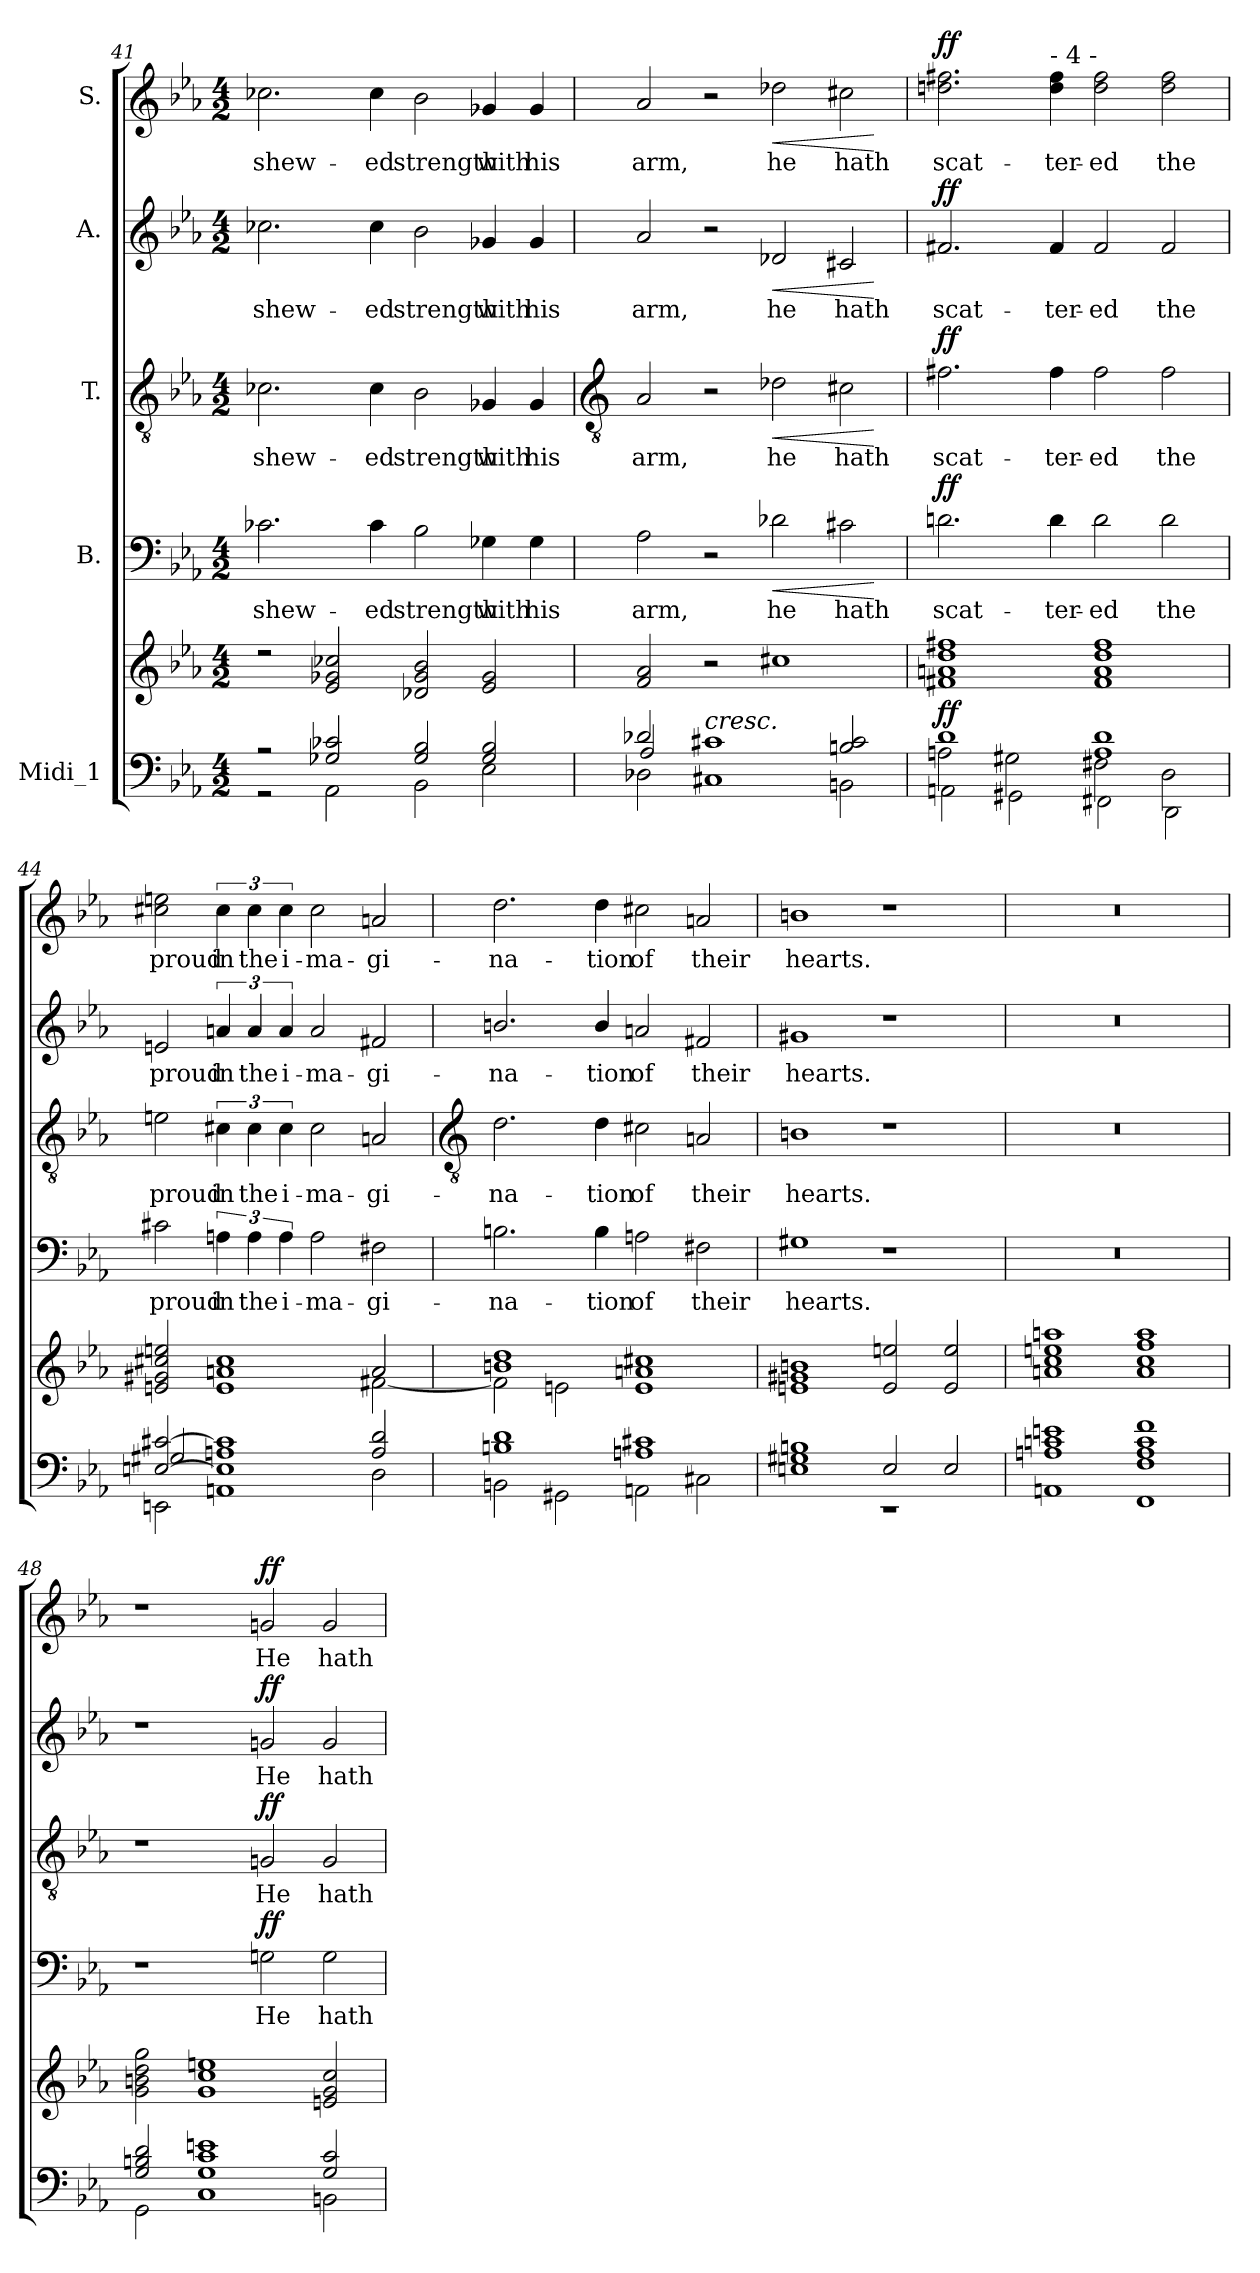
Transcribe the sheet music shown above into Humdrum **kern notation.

**kern	**kern	**dynam	**kern	**text	**dynam	**kern	**text	**dynam	**kern	**text	**dynam	**kern	**text	**dynam
*part5	*part5	*part5	*part4	*part4	*part4	*part3	*part3	*part3	*part2	*part2	*part2	*part1	*part1	*part1
*staff6	*staff5	*staff5/6	*staff4	*staff4	*staff4	*staff3	*staff3	*staff3	*staff2	*staff2	*staff2	*staff1	*staff1	*staff1
*I"Midi_1	*	*	*I"B.	*	*	*I"T.	*	*	*I"A.	*	*	*I"S.	*	*
*clefF4	*clefG2	*	*clefF4	*	*	*clefGv2	*	*	*clefG2	*	*	*clefG2	*	*
*k[b-e-a-]	*k[b-e-a-]	*	*k[b-e-a-]	*	*	*k[b-e-a-]	*	*	*k[b-e-a-]	*	*	*k[b-e-a-]	*	*
*E-:	*E-:	*	*E-:	*	*	*E-:	*	*	*E-:	*	*	*E-:	*	*
*M4/2	*M4/2	*	*M4/2	*	*	*M4/2	*	*	*M4/2	*	*	*M4/2	*	*
=41	=41	=41	=41	=41	=41	=41	=41	=41	=41	=41	=41	=41	=41	=41
*^	*^	*	*	*	*	*	*	*	*	*	*	*	*	*
!	!	!	!	!	!	!LO:LY:b	!	!	!LO:LY:b	!	!	!LO:LY:b	!	!	!LO:LY:b	!
2r	2r	2r	0ryy	.	2.c-X\	shew-	.	2.c-X	shew-	.	2.cc-X	shew-	.	2.cc-X	shew-	.
2G-X/ 2c-X/	2AA-\	2e-/ 2g-X/ 2cc-X/	.	.	.	.	.	.	.	.	.	.	.	.	.	.
!	!	!	!	!	!	!LO:LY:b	!	!	!LO:LY:b	!	!	!LO:LY:b	!	!	!LO:LY:b	!
.	.	.	.	.	4c-\	-ed	.	4c-	-ed	.	4cc-	-ed	.	4cc-	-ed	.
!	!	!	!	!	!	!LO:LY:b	!	!	!LO:LY:b	!	!	!LO:LY:b	!	!	!LO:LY:b	!
2G-/ 2B-/	2BB-\	2d-X/ 2g-/ 2b-/	.	.	2B-\	strength	.	2B-	strength	.	2b-	strength	.	2b-	strength	.
!	!	!	!	!	!	!LO:LY:b	!	!	!LO:LY:b	!	!	!LO:LY:b	!	!	!LO:LY:b	!
2G-/ 2B-/	2E-\	2e-/ 2g-/	.	.	4G-X\	with	.	4G-X	with	.	4g-X	with	.	4g-X	with	.
!	!	!	!	!	!	!LO:LY:b	!	!	!LO:LY:b	!	!	!LO:LY:b	!	!	!LO:LY:b	!
.	.	.	.	.	4G-\	his	.	4G-	his	.	4g-	his	.	4g-	his	.
*v	*v	*	*	*	*	*	*	*	*	*	*	*	*	*	*	*
!!LO:LB:g=z
=42	=42	=42	=42	=42	=42	=42	=42	=42	=42	=42	=42	=42	=42	=42	=42
*	*	*	*	*	*	*	*clefGv2	*	*	*	*	*	*	*	*
*^	*	*	*	*	*	*	*	*	*	*	*	*	*	*	*
*	*^	*	*	*	*	*	*	*	*	*	*	*	*	*	*	*
!	!	!	!	!	!	!	!LO:LY:b	!	!	!LO:LY:b	!	!	!LO:LY:b	!	!	!LO:LY:b	!
2d-X/	2A-/	2D-X\	2f/ 2a-/	0ryy	.	2A-	arm,	.	2A-	arm,	.	2a-	arm,	.	2a-	arm,	.
!LO:TX:a:i:t=cresc.	!	!	!	!	!	!	!	!	!	!	!	!	!	!	!	!	!
1c#X/	1.ryy	1C#X\	2r	.	.	2r	.	.	2r	.	.	2r	.	.	2r	.	.
!	!	!	!	!	!	!	!LO:LY:b	!LO:HP:b	!	!LO:LY:b	!LO:HP:b	!	!LO:LY:b	!LO:HP:b	!	!LO:LY:b	!LO:HP:b
.	.	.	1cc#X/	.	.	2d-X	he	<	2d-X	he	<	2d-X	he	<	2dd-X	he	<
!	!	!	!	!	!	!	!LO:LY:b	!	!	!LO:LY:b	!	!	!LO:LY:b	!	!	!LO:LY:b	!
2Bn/ 2c#/	.	2BBn\	.	.	.	2c#X	hath	.	2c#X	hath	.	2c#X	hath	.	2cc#X	hath	.
*v	*v	*v	*	*	*	*	*	*	*	*	*	*	*	*	*	*	*
*	*v	*v	*	*	*	*	*	*	*	*	*	*	*	*	*
.	.	.	.	.	[	.	.	[	.	.	[	.	.	[
=43	=43	=43	=43	=43	=43	=43	=43	=43	=43	=43	=43	=43	=43	=43
*^	*^	*	*	*	*	*	*	*	*	*	*	*	*	*
*	*^	*	*	*	*	*	*	*	*	*	*	*	*	*	*	*
!	!	!	!	!	!LO:DY:a=2	!	!LO:LY:b	!LO:DY:a	!	!LO:LY:b	!LO:DY:a	!	!LO:LY:b	!LO:DY:a	!	!LO:LY:b	!LO:DY:a
1d/	2An	2AAn\	1f#X/ 1an/ 1dd/ 1ff#X/	0ryy	ff	2.dn	scat-	ff	2.f#X	scat-	ff	2.f#X	scat-	ff	2.ddn 2.ff#X	scat-	ff
.	2G#X	2GG#X\	.	.	.	.	.	.	.	.	.	.	.	.	.	.	.
!	!	!	!	!	!	!	!	!	!	!	!	!	!	!	!LO:TX:a:t=- 4 -	!	!
!	!	!	!	!	!	!	!LO:LY:b	!	!	!LO:LY:b	!	!	!LO:LY:b	!	!	!LO:LY:b	!
.	.	.	.	.	.	4d	-ter-	.	4f#	-ter-	.	4f#	-ter-	.	4dd 4ff#	-ter-	.
!	!	!	!	!	!	!	!LO:LY:b	!	!	!LO:LY:b	!	!	!LO:LY:b	!	!	!LO:LY:b	!
1A/ 1d/	2F#X	2FF#X\	1f#/ 1a/ 1dd/ 1ff#/	.	.	2d	-ed	.	2f#	-ed	.	2f#	-ed	.	2dd 2ff#	-ed	.
!	!	!	!	!	!	!	!LO:LY:b	!	!	!LO:LY:b	!	!	!LO:LY:b	!	!	!LO:LY:b	!
.	2D	2DD\	.	.	.	2d	the	.	2f#	the	.	2f#	the	.	2dd 2ff#	the	.
=44	=44	=44	=44	=44	=44	=44	=44	=44	=44	=44	=44	=44	=44	=44	=44	=44	=44
!	!	!	!	!	!	!	!LO:LY:b	!	!	!LO:LY:b	!	!	!LO:LY:b	!	!	!LO:LY:b	!
[2E/ [2c#/	2G#/	2EEn\	2en/ 2g#X/ 2cc#X/ 2een/	2ryy	.	2c#X	proud	.	2en	proud	.	2en	proud	.	2cc#X 2een	proud	.
!	!	!	!	!	!	!	!LO:LY:b	!	!	!LO:LY:b	!	!	!LO:LY:b	!	!	!LO:LY:b	!
1E/] 1c#/]	1An\	1AAn\	1an/ 1cc#/	1e\	.	6An	in	.	6c#X	in	.	6an	in	.	6cc#	in	.
!	!	!	!	!	!	!	!LO:LY:b	!	!	!LO:LY:b	!	!	!LO:LY:b	!	!	!LO:LY:b	!
.	.	.	.	.	.	6A	the	.	6c#	the	.	6a	the	.	6cc#	the	.
!	!	!	!	!	!	!	!LO:LY:b	!	!	!LO:LY:b	!	!	!LO:LY:b	!	!	!LO:LY:b	!
.	.	.	.	.	.	6A	i-	.	6c#	i-	.	6a	i-	.	6cc#	i-	.
!	!	!	!	!	!	!	!LO:LY:b	!	!	!LO:LY:b	!	!	!LO:LY:b	!	!	!LO:LY:b	!
.	.	.	.	.	.	2A	-ma-	.	2c#	-ma-	.	2a	-ma-	.	2cc#	-ma-	.
!	!	!	!	!	!	!	!LO:LY:b	!	!	!LO:LY:b	!	!	!LO:LY:b	!	!	!LO:LY:b	!
2A/ 2d/	2ryy	2D\	2a/	[2f#X\	.	2F#X	-gi-	.	2An	-gi-	.	2f#X	-gi-	.	2an	-gi-	.
*v	*v	*v	*	*	*	*	*	*	*	*	*	*	*	*	*	*	*
!!LO:LB:g=z
=45	=45	=45	=45	=45	=45	=45	=45	=45	=45	=45	=45	=45	=45	=45	=45
*	*	*	*	*	*	*	*clefGv2	*	*	*	*	*	*	*	*
*^	*	*	*	*	*	*	*	*	*	*	*	*	*	*	*
*	*^	*	*	*	*	*	*	*	*	*	*	*	*	*	*	*
!	!	!	!	!	!	!	!LO:LY:b	!	!	!LO:LY:b	!	!	!LO:LY:b	!	!	!LO:LY:b	!
*	*v	*v	*	*	*	*	*	*	*	*	*	*	*	*	*	*	*
1Bn/ 1d/	2BBn\	1b/ 1dd/	2f#\]	.	2.Bn	-na-	.	2.d	-na-	.	2.bn/	-na-	.	2.dd	-na-	.
.	2GG#X\	.	2en\	.	.	.	.	.	.	.	.	.	.	.	.	.
!	!	!	!	!	!	!LO:LY:b	!	!	!LO:LY:b	!	!	!LO:LY:b	!	!	!LO:LY:b	!
.	.	.	.	.	4B	-tion	.	4d	-tion	.	4b/	-tion	.	4dd	-tion	.
!	!	!	!	!	!	!LO:LY:b	!	!	!LO:LY:b	!	!	!LO:LY:b	!	!	!LO:LY:b	!
1An/ 1c#X/	2AAn\	1an/ 1cc#X/	1e\	.	2An	of	.	2c#X	of	.	2an	of	.	2cc#X	of	.
!	!	!	!	!	!	!LO:LY:b	!	!	!LO:LY:b	!	!	!LO:LY:b	!	!	!LO:LY:b	!
.	2C#X\	.	.	.	2F#X	their	.	2An	their	.	2f#X	their	.	2an	their	.
=46	=46	=46	=46	=46	=46	=46	=46	=46	=46	=46	=46	=46	=46	=46	=46	=46
!	!	!	!	!	!	!LO:LY:b	!	!	!LO:LY:b	!	!	!LO:LY:b	!	!	!LO:LY:b	!
1En/ 1G#X/ 1Bn/	1ryy	1en/ 1g#X/ 1bn/	0ryy	.	1G#X	hearts.	.	1Bn	hearts.	.	1g#X	hearts.	.	1bn	hearts.	.
2E/	1r	2e/ 2een/	.	.	1r	.	.	1r	.	.	1r	.	.	1r	.	.
2E/	.	2e/ 2ee/	.	.	.	.	.	.	.	.	.	.	.	.	.	.
=47	=47	=47	=47	=47	=47	=47	=47	=47	=47	=47	=47	=47	=47	=47	=47	=47
1An/ 1cn/ 1en/	1AAn\	1an/ 1cc/ 1een/ 1aan/	0ryy	.	0r	.	.	0r	.	.	0r	.	.	0r	.	.
1F/ 1A/ 1c/ 1f/	1FF\	1a/ 1cc/ 1ff/ 1aa/	.	.	.	.	.	.	.	.	.	.	.	.	.	.
=48	=48	=48	=48	=48	=48	=48	=48	=48	=48	=48	=48	=48	=48	=48	=48	=48
2G/ 2Bn/ 2d/	2GG\	2g\ 2bn\ 2dd\ 2gg\	0ryy	.	1r	.	.	1r	.	.	1r	.	.	1r	.	.
1G/ 1c/ 1en/	1C\	1g/ 1cc/ 1een/	.	.	.	.	.	.	.	.	.	.	.	.	.	.
!	!	!	!	!	!	!LO:LY:b	!LO:DY:a	!	!LO:LY:b	!LO:DY:a	!	!LO:LY:b	!LO:DY:a	!	!LO:LY:b	!LO:DY:a
.	.	.	.	.	2Gn	He	ff	2Gn	He	ff	2gn	He	ff	2gn	He	ff
!	!	!	!	!	!	!LO:LY:b	!	!	!LO:LY:b	!	!	!LO:LY:b	!	!	!LO:LY:b	!
2G/ 2c/	2BBn\	2en/ 2g/ 2cc/	.	.	2G	hath	.	2G	hath	.	2g	hath	.	2g	hath	.
*v	*v	*	*	*	*	*	*	*	*	*	*	*	*	*	*	*
*	*v	*v	*	*	*	*	*	*	*	*	*	*	*	*	*
=	=	=	=	=	=	=	=	=	=	=	=	=	=	=
*-	*-	*-	*-	*-	*-	*-	*-	*-	*-	*-	*-	*-	*-	*-
